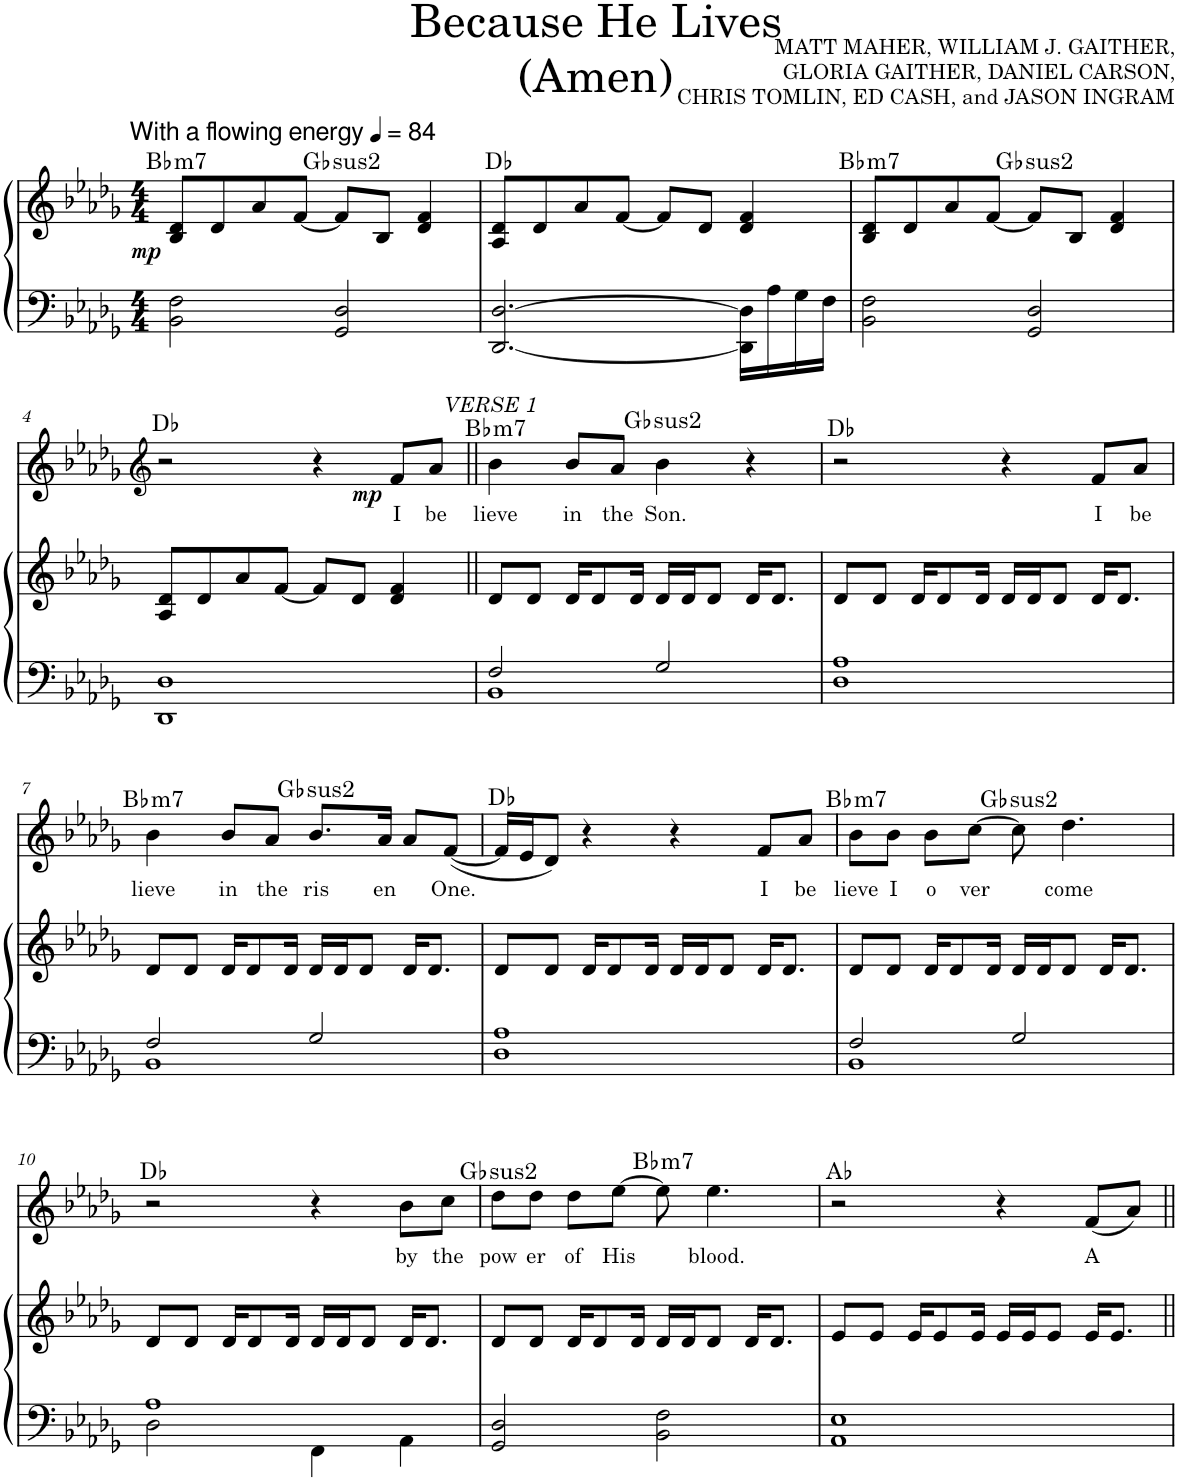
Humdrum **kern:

**kern	**kern	**dynam	**harte	**kern	**text	**dynam	**harte
*part2	*part2	*part2	*part2	*part1	*part1	*part1	*part1
*staff3	*staff2	*staff2/3	*	*staff1	*staff1	*staff1	*
*clefF4	*clefG2	*	*	*clefG2	*	*	*
*k[b-e-a-d-g-]	*k[b-e-a-d-g-]	*	*	*k[b-e-a-d-g-]	*	*	*
*M4/4	*M4/4	*	*	*M4/4	*	*	*
*MM84	*MM84	*	*	*MM84	*	*	*
=1	=1	=1	=1	=1	=1	=1	=1
!	!	!	!	!LO:TX:a:t=With a flowing energy	!	!	!
!	!	!LO:DY:b	!LO:H:kt=m7	!	!	!	!
2BB-\ 2F\	8B-/ 8d-/L	mp	Bb:min7	1r	.	.	.
.	8d-/	.	.	.	.	.	.
.	8a-/	.	.	.	.	.	.
.	[8f/J	.	.	.	.	.	.
!	!	!	!LO:H:kt=2	!	!	!	!
2GG-/ 2D-/	8f/L]	.	Gb:(1,2,5)	.	.	.	.
.	8B-/J	.	.	.	.	.	.
.	4d-/ 4f/	.	.	.	.	.	.
=2	=2	=2	=2	=2	=2	=2	=2
[2.DD-/ [2.D-/	8A-/ 8d-/L	.	Db:maj	1r	.	.	.
.	8d-/	.	.	.	.	.	.
.	8a-/	.	.	.	.	.	.
.	[8f/J	.	.	.	.	.	.
.	8f/L]	.	.	.	.	.	.
.	8d-/J	.	.	.	.	.	.
16DD-\] 16D-\]LL	4d-/ 4f/	.	.	.	.	.	.
16A-\	.	.	.	.	.	.	.
16G-\	.	.	.	.	.	.	.
16F\JJ	.	.	.	.	.	.	.
=3	=3	=3	=3	=3	=3	=3	=3
!	!	!	!LO:H:kt=m7	!	!	!	!
2BB-\ 2F\	8B-/ 8d-/L	.	Bb:min7	1r	.	.	.
.	8d-/	.	.	.	.	.	.
.	8a-/	.	.	.	.	.	.
.	[8f/J	.	.	.	.	.	.
!	!	!	!LO:H:kt=2	!	!	!	!
2GG-/ 2D-/	8f/L]	.	Gb:(1,2,5)	.	.	.	.
.	8B-/J	.	.	.	.	.	.
.	4d-/ 4f/	.	.	.	.	.	.
!!LO:LB:g=z
=4	=4	=4	=4	=4	=4	=4	=4
*	*	*	*	*clefG2	*	*	*
*	*	*	*	*k[b-e-a-d-g-]	*	*	*
1DD- 1D-	8A-/ 8d-/L	.	.	2r	.	.	Db:maj
.	8d-/	.	.	.	.	.	.
.	8a-/	.	.	.	.	.	.
.	[8f/J	.	.	.	.	.	.
.	8f/L]	.	.	4r	.	.	.
.	8d-/J	.	.	.	.	.	.
!	!	!	!	!	!LO:LY:b	!LO:DY:b	!
.	4d-/ 4f/	.	.	8f/L	I	mp	.
!	!	!	!	!	!LO:LY:b	!	!
.	.	.	.	8a-/J	be	.	.
=5||	=5||	=5||	=5||	=5||	=5||	=5||	=5||
*^	*	*	*	*	*	*	*
!	!	!	!	!	!LO:TX:a:i:t=VERSE 1	!	!	!
!	!	!	!	!	!	!LO:LY:b	!	!LO:H:kt=m7
2F/	1BB-	8d-/L	.	.	4b-\	lieve	.	Bb:min7
.	.	8d-/J	.	.	.	.	.	.
!	!	!	!	!	!	!LO:LY:b	!	!
.	.	16d-/KL	.	.	8b-/L	in	.	.
.	.	8d-/	.	.	.	.	.	.
!	!	!	!	!	!	!LO:LY:b	!	!
.	.	.	.	.	8a-/J	the	.	.
.	.	16d-/Jk	.	.	.	.	.	.
!	!	!	!	!	!	!LO:LY:b	!	!LO:H:kt=2
2G-/	.	16d-/LL	.	.	4b-\	Son.	.	Gb:(1,2,5)
.	.	16d-/J	.	.	.	.	.	.
.	.	8d-/J	.	.	.	.	.	.
.	.	16d-/KL	.	.	4r	.	.	.
.	.	8.d-/J	.	.	.	.	.	.
*v	*v	*	*	*	*	*	*	*
=6	=6	=6	=6	=6	=6	=6	=6
1D- 1A-	8d-/L	.	.	2r	.	.	Db:maj
.	8d-/J	.	.	.	.	.	.
.	16d-/KL	.	.	.	.	.	.
.	8d-/	.	.	.	.	.	.
.	16d-/Jk	.	.	.	.	.	.
.	16d-/LL	.	.	4r	.	.	.
.	16d-/J	.	.	.	.	.	.
.	8d-/J	.	.	.	.	.	.
!	!	!	!	!	!LO:LY:b	!	!
.	16d-/KL	.	.	8f/L	I	.	.
.	8.d-/J	.	.	.	.	.	.
!	!	!	!	!	!LO:LY:b	!	!
.	.	.	.	8a-/J	be	.	.
!!LO:LB:g=z
=7	=7	=7	=7	=7	=7	=7	=7
*^	*	*	*	*	*	*	*
!	!	!	!	!	!	!LO:LY:b	!	!LO:H:kt=m7
2F/	1BB-	8d-/L	.	.	4b-\	lieve	.	Bb:min7
.	.	8d-/J	.	.	.	.	.	.
!	!	!	!	!	!	!LO:LY:b	!	!
.	.	16d-/KL	.	.	8b-/L	in	.	.
.	.	8d-/	.	.	.	.	.	.
!	!	!	!	!	!	!LO:LY:b	!	!
.	.	.	.	.	8a-/J	the	.	.
.	.	16d-/Jk	.	.	.	.	.	.
!	!	!	!	!	!	!LO:LY:b	!	!LO:H:kt=2
2G-/	.	16d-/LL	.	.	8.b-/L	ris	.	Gb:(1,2,5)
.	.	16d-/J	.	.	.	.	.	.
.	.	8d-/J	.	.	.	.	.	.
!	!	!	!	!	!	!LO:LY:b	!	!
.	.	.	.	.	16a-/Jk	en	.	.
.	.	16d-/KL	.	.	8a-/L	.	.	.
.	.	8.d-/J	.	.	.	.	.	.
!	!	!	!	!	!	!LO:LY:b	!	!
.	.	.	.	.	([8f/J	One.	.	.
*v	*v	*	*	*	*	*	*	*
=8	=8	=8	=8	=8	=8	=8	=8
1D- 1A-	8d-/L	.	.	16f/LL]	.	.	Db:maj
.	.	.	.	16e-/J	.	.	.
.	8d-/J	.	.	8d-/J)	.	.	.
.	16d-/KL	.	.	4r	.	.	.
.	8d-/	.	.	.	.	.	.
.	16d-/Jk	.	.	.	.	.	.
.	16d-/LL	.	.	4r	.	.	.
.	16d-/J	.	.	.	.	.	.
.	8d-/J	.	.	.	.	.	.
!	!	!	!	!	!LO:LY:b	!	!
.	16d-/KL	.	.	8f/L	I	.	.
.	8.d-/J	.	.	.	.	.	.
!	!	!	!	!	!LO:LY:b	!	!
.	.	.	.	8a-/J	be	.	.
=9	=9	=9	=9	=9	=9	=9	=9
*^	*	*	*	*	*	*	*
!	!	!	!	!	!	!LO:LY:b	!	!LO:H:kt=m7
2F/	1BB-	8d-/L	.	.	8b-\L	lieve	.	Bb:min7
!	!	!	!	!	!	!LO:LY:b	!	!
.	.	8d-/J	.	.	8b-\J	I	.	.
!	!	!	!	!	!	!LO:LY:b	!	!
.	.	16d-/KL	.	.	8b-\L	o	.	.
.	.	8d-/	.	.	.	.	.	.
!	!	!	!	!	!	!LO:LY:b	!	!
.	.	.	.	.	[8cc\J	ver	.	.
.	.	16d-/Jk	.	.	.	.	.	.
!	!	!	!	!	!	!	!	!LO:H:kt=2
2G-/	.	16d-/LL	.	.	8cc\]	.	.	Gb:(1,2,5)
.	.	16d-/J	.	.	.	.	.	.
!	!	!	!	!	!	!LO:LY:b	!	!
.	.	8d-/J	.	.	4.dd-\	come	.	.
.	.	16d-/KL	.	.	.	.	.	.
.	.	8.d-/J	.	.	.	.	.	.
!!LO:LB:g=z
=10	=10	=10	=10	=10	=10	=10	=10	=10
1A-	2D-\	8d-/L	.	.	2r	.	.	Db:maj
.	.	8d-/J	.	.	.	.	.	.
.	.	16d-/KL	.	.	.	.	.	.
.	.	8d-/	.	.	.	.	.	.
.	.	16d-/Jk	.	.	.	.	.	.
.	4FF\	16d-/LL	.	.	4r	.	.	.
.	.	16d-/J	.	.	.	.	.	.
.	.	8d-/J	.	.	.	.	.	.
!	!	!	!	!	!	!LO:LY:b	!	!
.	4AA-\	16d-/KL	.	.	8b-\L	by	.	.
.	.	8.d-/J	.	.	.	.	.	.
!	!	!	!	!	!	!LO:LY:b	!	!
.	.	.	.	.	8cc\J	the	.	.
*v	*v	*	*	*	*	*	*	*
=11	=11	=11	=11	=11	=11	=11	=11
!	!	!	!	!	!LO:LY:b	!	!LO:H:kt=2
2GG-/ 2D-/	8d-/L	.	.	8dd-\L	pow	.	Gb:(1,2,5)
!	!	!	!	!	!LO:LY:b	!	!
.	8d-/J	.	.	8dd-\J	er	.	.
!	!	!	!	!	!LO:LY:b	!	!
.	16d-/KL	.	.	8dd-\L	of	.	.
.	8d-/	.	.	.	.	.	.
!	!	!	!	!	!LO:LY:b	!	!
.	.	.	.	[8ee-\J	His	.	.
.	16d-/Jk	.	.	.	.	.	.
!	!	!	!	!	!	!	!LO:H:kt=m7
2BB-\ 2F\	16d-/LL	.	.	8ee-\]	.	.	Bb:min7
.	16d-/J	.	.	.	.	.	.
!	!	!	!	!	!LO:LY:b	!	!
.	8d-/J	.	.	4.ee-\	blood.	.	.
.	16d-/KL	.	.	.	.	.	.
.	8.d-/J	.	.	.	.	.	.
=12	=12	=12	=12	=12	=12	=12	=12
1AA- 1E-	8e-/L	.	.	2r	.	.	Ab:maj
.	8e-/J	.	.	.	.	.	.
.	16e-/KL	.	.	.	.	.	.
.	8e-/	.	.	.	.	.	.
.	16e-/Jk	.	.	.	.	.	.
.	16e-/LL	.	.	4r	.	.	.
.	16e-/J	.	.	.	.	.	.
.	8e-/J	.	.	.	.	.	.
!	!	!	!	!	!LO:LY:b	!	!
.	16e-/KL	.	.	(8f/L	A	.	.
.	8.e-/J	.	.	.	.	.	.
.	.	.	.	8a-/J)	.	.	.
=||	=||	=||	=||	=||	=||	=||	=||
*-	*-	*-	*-	*-	*-	*-	*-
